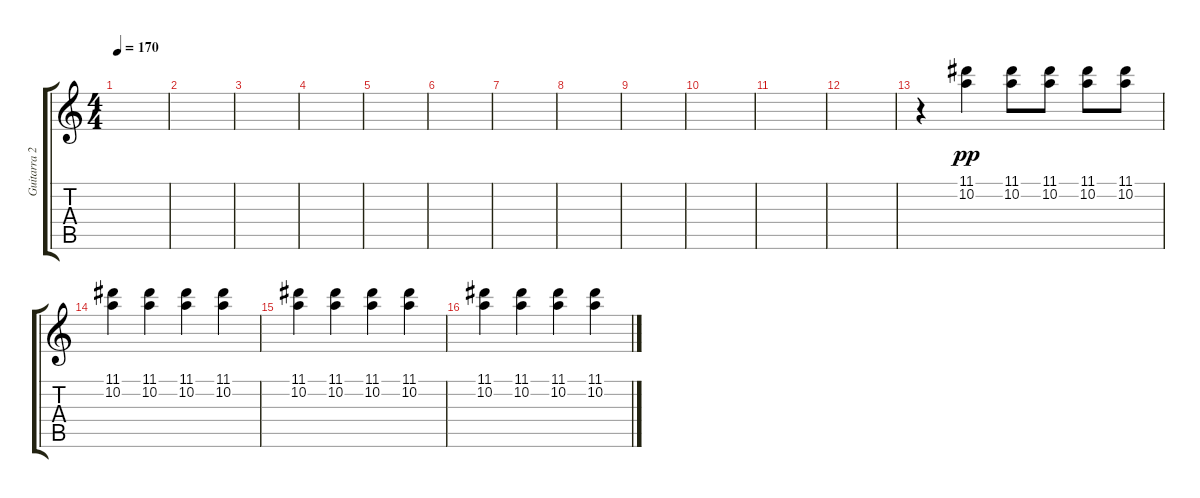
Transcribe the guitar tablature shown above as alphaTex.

\track ("Guitarra 2" "Guitarra 2") {instrument distortionguitar}
\staff {score tabs}
\tuning (E4 B3 G3 D3 A2 E2) {hide}
\ts (4 4)
\tempo 170
\clef g2
\ks c
|
|
|
|
|
|
|
|
|
|
|
|
r.4 (11.1 10.2).4{dy pp} (11.1 10.2).8 (11.1 10.2).8 (11.1 10.2).8 (11.1 10.2).8 |
(11.1 10.2).4 (11.1 10.2).4 (11.1 10.2).4 (11.1 10.2).4 |
(11.1 10.2).4 (11.1 10.2).4 (11.1 10.2).4 (11.1 10.2).4 |
(11.1 10.2).4 (11.1 10.2).4 (11.1 10.2).4 (11.1 10.2).4
